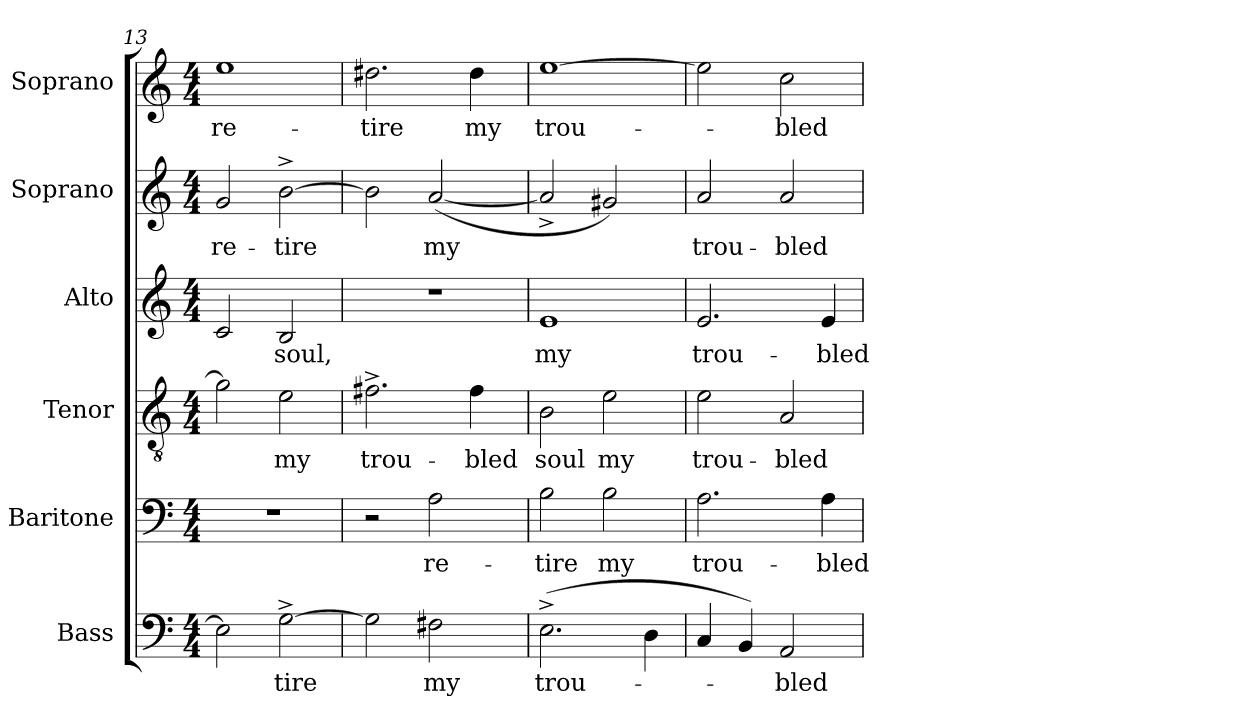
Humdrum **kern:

**kern	**text	**kern	**text	**kern	**text	**kern	**text	**kern	**text	**kern	**text
*part6	*part6	*part5	*part5	*part4	*part4	*part3	*part3	*part2	*part2	*part1	*part1
*staff6	*staff6	*staff5	*staff5	*staff4	*staff4	*staff3	*staff3	*staff2	*staff2	*staff1	*staff1
*I"Bass	*	*I"Baritone	*	*I"Tenor	*	*I"Alto	*	*I"Soprano	*	*I"Soprano	*
*I'B.	*	*I'Bar.	*	*I'T.	*	*I'A.	*	*I'S.	*	*I'S.	*
*clefF4	*	*clefF4	*	*clefGv2	*	*clefG2	*	*clefG2	*	*clefG2	*
*	*	*	*	*ITrd7c12	*	*	*	*	*	*	*
*k[]	*	*k[]	*	*k[]	*	*k[]	*	*k[]	*	*k[]	*
*C:	*	*C:	*	*C:	*	*C:	*	*C:	*	*C:	*
*M4/4	*	*M4/4	*	*M4/4	*	*M4/4	*	*M4/4	*	*M4/4	*
=13	=13	=13	=13	=13	=13	=13	=13	=13	=13	=13	=13
!	!	!	!	!	!	!	!	!	!LO:LY:b:color=#000000	!	!
!	!	!	!	!	!	!	!	!	!	!	!LO:LY:b:color=#000000
2Ei\]	.	1r	.	2Gi\]	.	2ci/	.	2gi/	re-	1eei	re-
!	!LO:LY:b:color=#000000	!	!	!	!	!	!	!	!	!	!
!	!	!	!	!	!LO:LY:b:color=#000000	!	!	!	!	!	!
!	!	!	!	!	!	!	!LO:LY:b:color=#000000	!	!	!	!
!	!	!	!	!	!	!	!	!	!LO:LY:b:color=#000000	!	!
[2G^i\	-tire	.	.	2Ei\	my	2Bi/	soul,	[2b^i\	-tire	.	.
=14	=14	=14	=14	=14	=14	=14	=14	=14	=14	=14	=14
!	!	!	!	!	!LO:LY:b:color=#000000	!	!	!	!	!	!
!	!	!	!	!	!	!	!	!	!	!	!LO:LY:b:color=#000000
2Gi\]	.	2r	.	2.F#X^i\	trou-	1r	.	2bi\]	.	2.dd#Xi\	-tire
!	!LO:LY:b:color=#000000	!	!	!	!	!	!	!	!	!	!
!	!	!	!LO:LY:b:color=#000000	!	!	!	!	!	!	!	!
!	!	!	!	!	!	!	!	!	!LO:LY:b:color=#000000	!	!
2F#Xi\	my	2Ai\	re-	.	.	.	.	([2ai/	my	.	.
!	!	!	!	!	!LO:LY:b:color=#000000	!	!	!	!	!	!
!	!	!	!	!	!	!	!	!	!	!	!LO:LY:b:color=#000000
.	.	.	.	4F#i\	-bled	.	.	.	.	4dd#i\	my
=15	=15	=15	=15	=15	=15	=15	=15	=15	=15	=15	=15
!	!LO:LY:b:color=#000000	!	!	!	!	!	!	!	!	!	!
!	!	!	!LO:LY:b:color=#000000	!	!	!	!	!	!	!	!
!	!	!	!	!	!LO:LY:b:color=#000000	!	!	!	!	!	!
!	!	!	!	!	!	!	!LO:LY:b:color=#000000	!	!	!	!
!	!	!	!	!	!	!	!	!	!	!	!LO:LY:b:color=#000000
(2.E^i\	trou-	2Bi\	-tire	2BBi\	soul	1ei	my	2a^i/]	.	[1eei	trou-
!	!	!	!LO:LY:b:color=#000000	!	!	!	!	!	!	!	!
!	!	!	!	!	!LO:LY:b:color=#000000	!	!	!	!	!	!
.	.	2Bi\	my	2Ei\	my	.	.	2g#Xi/)	.	.	.
4Di\	.	.	.	.	.	.	.	.	.	.	.
=16	=16	=16	=16	=16	=16	=16	=16	=16	=16	=16	=16
!	!	!	!LO:LY:b:color=#000000	!	!	!	!	!	!	!	!
!	!	!	!	!	!LO:LY:b:color=#000000	!	!	!	!	!	!
!	!	!	!	!	!	!	!LO:LY:b:color=#000000	!	!	!	!
!	!	!	!	!	!	!	!	!	!LO:LY:b:color=#000000	!	!
4Ci/	.	2.Ai\	trou-	2Ei\	trou-	2.ei/	trou-	2ai/	trou-	2eei\]	.
4BBi/)	.	.	.	.	.	.	.	.	.	.	.
!	!LO:LY:b:color=#000000	!	!	!	!	!	!	!	!	!	!
!	!	!	!	!	!LO:LY:b:color=#000000	!	!	!	!	!	!
!	!	!	!	!	!	!	!	!	!LO:LY:b:color=#000000	!	!
!	!	!	!	!	!	!	!	!	!	!	!LO:LY:b:color=#000000
2AAi/	-bled	.	.	2AAi/	-bled	.	.	2ai/	-bled	2cci\	-bled
!	!	!	!LO:LY:b:color=#000000	!	!	!	!	!	!	!	!
!	!	!	!	!	!	!	!LO:LY:b:color=#000000	!	!	!	!
.	.	4Ai\	-bled	.	.	4ei/	-bled	.	.	.	.
=	=	=	=	=	=	=	=	=	=	=	=
*-	*-	*-	*-	*-	*-	*-	*-	*-	*-	*-	*-
